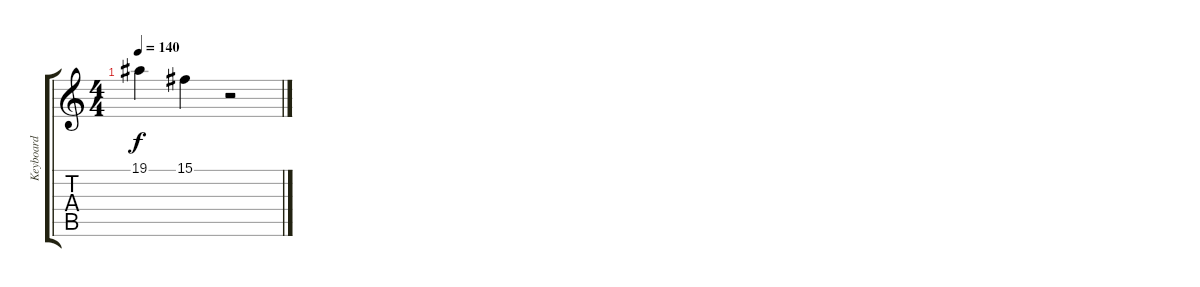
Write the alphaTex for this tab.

\track ("Keyboard" "Keyboard") {instrument acousticgrandpiano}
\staff {score tabs}
\tuning (Eb4 Bb3 Gb3 Db3 Ab2 Eb2) {hide}
\ts (4 4)
\tempo 140
\clef g2
\ks c
19.1.4{dy f} 15.1.4 r.2
